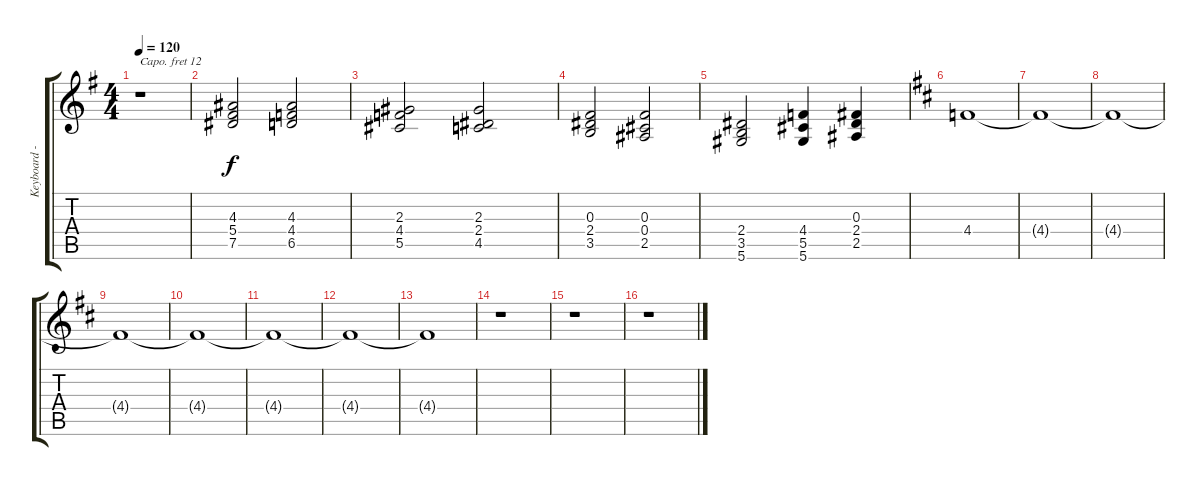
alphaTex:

\track ("Keyboard - Derek Sherinian" "Keyboard -") {instrument choiraahs}
\staff {score tabs}
\capo 12
\tuning (Eb4 Bb3 Gb3 Db3 Ab2 Eb2) {hide}
\ts (4 4)
\tempo 120
\clef g2
\ks eminor
r.1{dy f} |
(4.3 5.4 7.5).2 (4.3 4.4 6.5).2 |
(2.3 4.4 5.5).2 (2.3 2.4 4.5).2 |
(0.3 2.4 3.5).2 (0.3 0.4 2.5).2 |
(2.4 3.5 5.6).2 (4.4 5.5 5.6).4 (0.3 2.4 2.5).4 |
\ks bminor
4.4.1 |
4.4{t}.1 |
4.4{t}.1 |
4.4{t}.1 |
4.4{t}.1 |
4.4{t}.1 |
4.4{t}.1 |
4.4{t}.1 |
r.1 |
r.1 |
r.1
